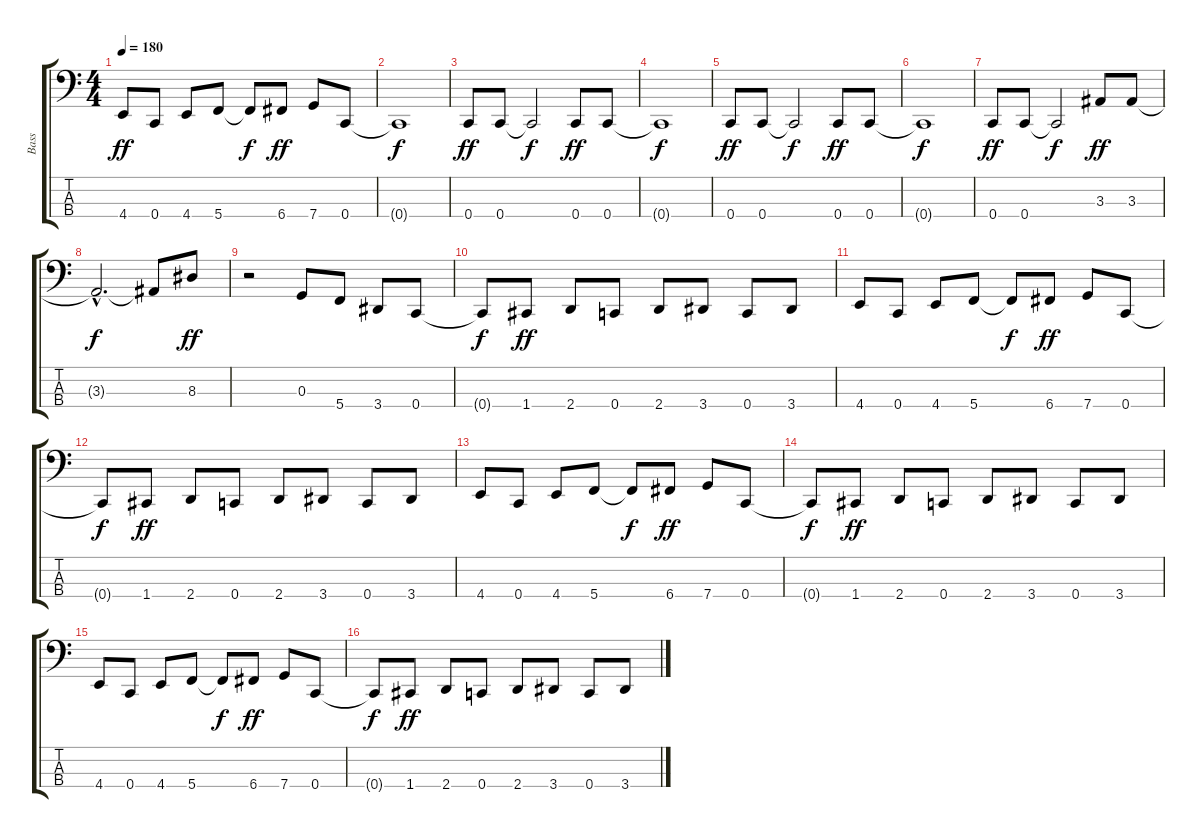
\track ("Bass" "Bass") {instrument electricbasspick}
\staff {score tabs}
\tuning (F2 C2 G1 C1) {hide}
\ts (4 4)
\tempo 180
\clef f4
\ks c
4.4.8{dy ff} 0.4.8 4.4.8 5.4.8 5.4{t}.8{dy f} 6.4.8{dy ff} 7.4.8 0.4.8 |
0.4{t}.1{dy f} |
0.4.8{dy ff} 0.4.8 0.4{t}.2{dy f} 0.4.8{dy ff} 0.4.8 |
0.4{t}.1{dy f} |
0.4.8{dy ff} 0.4.8 0.4{t}.2{dy f} 0.4.8{dy ff} 0.4.8 |
0.4{t}.1{dy f} |
0.4.8{dy ff} 0.4.8 0.4{t}.2{dy f} 3.3.8{dy ff} 3.3.8 |
3.3{hac t}.2{d dy f} 3.3{t}.8 8.3.8{dy ff} |
r.2 0.3.8 5.4.8 3.4.8 0.4.8 |
0.4{t}.8{dy f} 1.4.8{dy ff} 2.4.8 0.4.8 2.4.8 3.4.8 0.4.8 3.4.8 |
4.4.8 0.4.8 4.4.8 5.4.8 5.4{t}.8{dy f} 6.4.8{dy ff} 7.4.8 0.4.8 |
0.4{t}.8{dy f} 1.4.8{dy ff} 2.4.8 0.4.8 2.4.8 3.4.8 0.4.8 3.4.8 |
4.4.8 0.4.8 4.4.8 5.4.8 5.4{t}.8{dy f} 6.4.8{dy ff} 7.4.8 0.4.8 |
0.4{t}.8{dy f} 1.4.8{dy ff} 2.4.8 0.4.8 2.4.8 3.4.8 0.4.8 3.4.8 |
4.4.8 0.4.8 4.4.8 5.4.8 5.4{t}.8{dy f} 6.4.8{dy ff} 7.4.8 0.4.8 |
0.4{t}.8{dy f} 1.4.8{dy ff} 2.4.8 0.4.8 2.4.8 3.4.8 0.4.8 3.4.8
